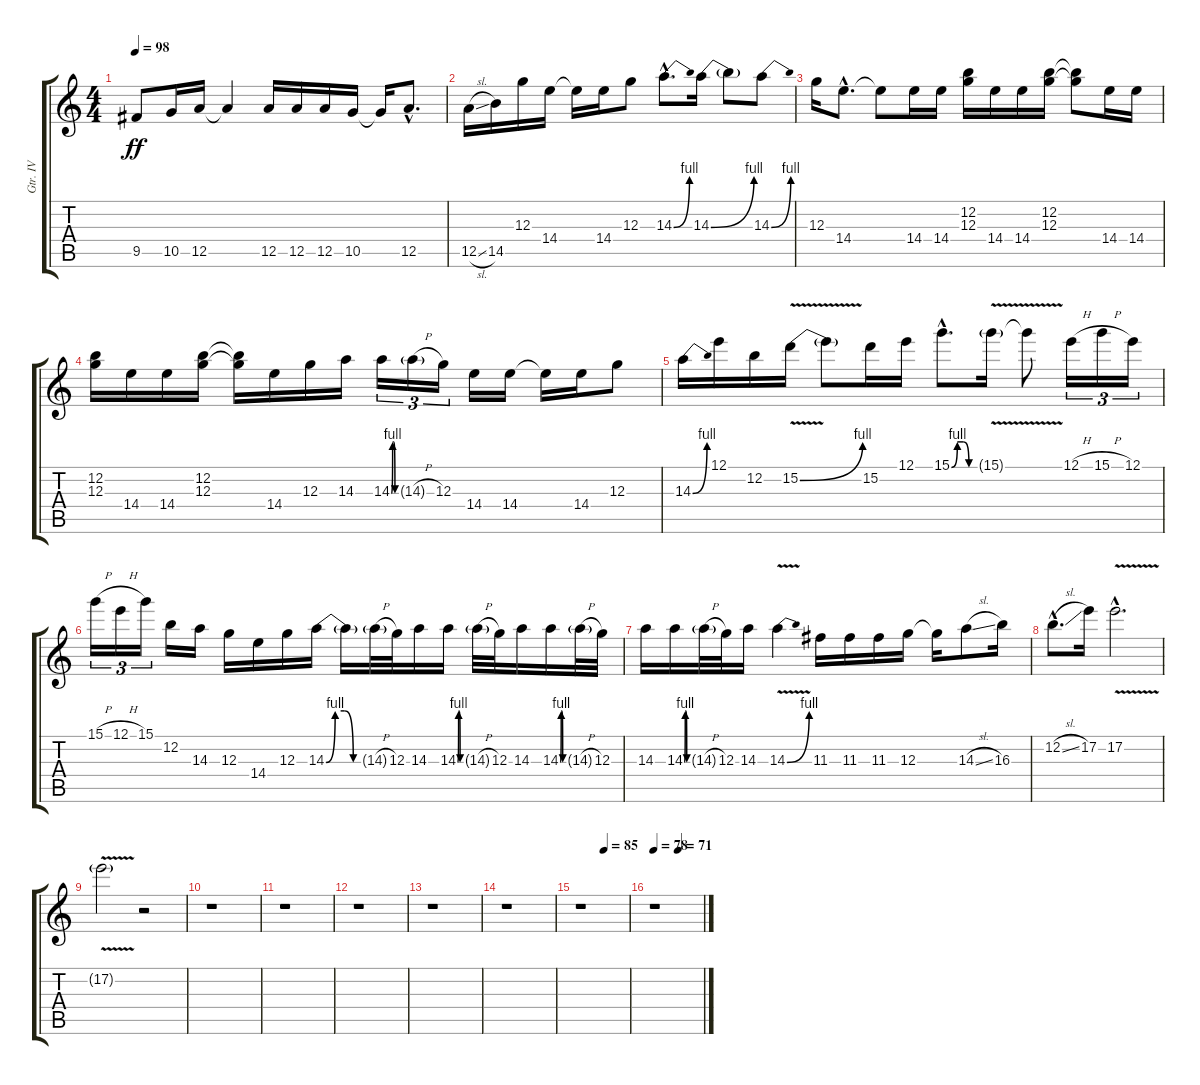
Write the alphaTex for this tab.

\track ("Gtr. IV" "Gtr. IV") {instrument distortionguitar}
\staff {score tabs}
\tuning (E4 B3 G3 D3 A2 E2) {hide}
\ts (4 4)
\tempo 98
\clef g2
\ks c
9.5.8{dy ff} 10.5.16 12.5.16 12.5{t}.4 12.5.16 12.5.16 12.5.16 10.5.16 10.5{t}.16 12.5{hac}.8{d} |
12.5{sl}.16 14.5.16 12.3.16 14.4.16 14.4{t}.16 14.4.16 12.3.8 14.3{be (bend 0 0 60 4) hac}.8{d} 14.3{be (bend 0 0 60 4)}.16 14.3{t}.8 14.3{be (bend 0 0 60 4)}.8 |
12.3.16 14.4{hac}.8{d} 14.4{t}.8 14.4.16 14.4.16 (12.2 12.3).16 14.4.16 14.4.16 (12.2 12.3).16 (12.2{t} 12.3{t}).8 14.4.16 14.4.16 |
(12.2 12.3).16 14.4.16 14.4.16 (12.2 12.3).16 (12.2{t} 12.3{t}).16 14.4.16 12.3.16 14.3.16 14.3{be (custom 0 0 15 4 30 4 45 0 60 0)}.16{tu (3 2)} 14.3{h g}.16{tu (3 2)} 12.3.16{tu (3 2)} 14.4.16 14.4.16 14.4{t}.16 14.4.16 12.3.8 |
14.3{be (bend 0 0 60 4)}.16 12.1.16 12.2.16 15.2{be (bend 0 0 60 4) v}.16 15.2{t}.8 15.2.16 12.1.16 15.1{be (custom 0 0 15 4 30 4 45 0 60 0) hac}.8{d} 15.1{v g}.16 15.1{v t}.8 12.1{h}.16{tu (3 2)} 15.1{h}.16{tu (3 2)} 12.1.16{tu (3 2)} |
15.1{h}.16{tu (3 2)} 12.1{h}.16{tu (3 2)} 15.1.16{tu (3 2)} 12.2.16 14.3.16 12.3.16 14.4.16 12.3.16 14.3{be (custom 0 0 15 4 30 4 45 0 60 0)}.16 14.3{t}.16 14.3{h g}.32 12.3.32 14.3.16 14.3{be (custom 0 0 15 4 30 4 45 0 60 0)}.16 14.3{h g}.32 12.3.32 14.3.16 14.3{be (custom 0 0 15 4 30 4 45 0 60 0)}.16 14.3{h g}.32 12.3.32 |
14.3.16 14.3{be (custom 0 0 15 4 30 4 45 0 60 0)}.16 14.3{h g}.32 12.3.32 14.3.16 14.3{be (bend 0 0 60 4) v}.4 11.3.16 11.3.16 11.3.16 12.3.16 12.3{t}.16 14.3{sl}.8 16.3.16 |
12.2{sl hac}.8{d} 17.2.16 17.2{v hac}.2{d} |
17.2{v g}.2 r.2 |
r.1 |
r.1 |
r.1 |
r.1 |
r.1 |
\tempo (85 0.5)
r.1 |
\tempo 78
\tempo (71 0.5)
r.1
